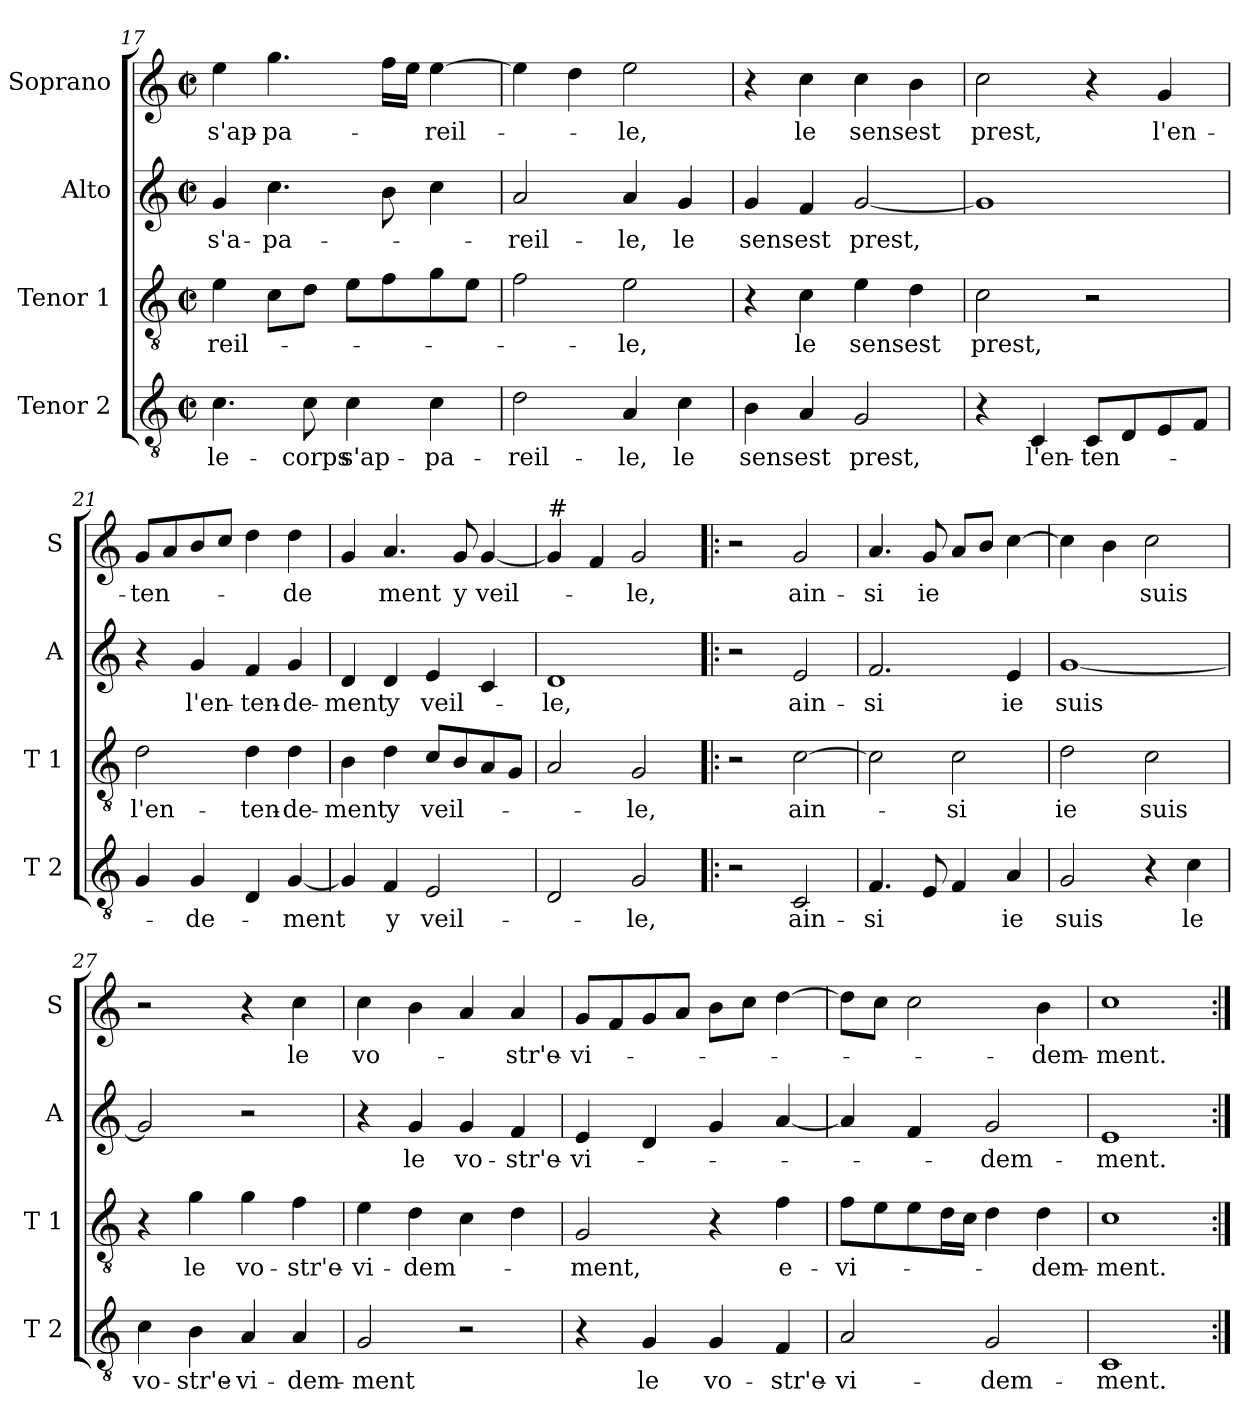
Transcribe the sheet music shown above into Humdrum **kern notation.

**kern	**text	**kern	**text	**kern	**text	**kern	**text
*part4	*part4	*part3	*part3	*part2	*part2	*part1	*part1
*staff4	*staff4	*staff3	*staff3	*staff2	*staff2	*staff1	*staff1
*I"Tenor 2	*	*I"Tenor 1	*	*I"Alto	*	*I"Soprano	*
*I'T 2	*	*I'T 1	*	*I'A	*	*I'S	*
*clefGv2	*	*clefGv2	*	*clefG2	*	*clefG2	*
*k[]	*	*k[]	*	*k[]	*	*k[]	*
*C:	*	*C:	*	*C:	*	*C:	*
*M2/2	*	*M2/2	*	*M2/2	*	*M2/2	*
*met(c|)	*	*met(c|)	*	*met(c|)	*	*met(c|)	*
=17	=17	=17	=17	=17	=17	=17	=17
!	!LO:LY:b	!	!LO:LY:b	!	!LO:LY:b	!	!LO:LY:b
4.c\	le-	4e\	-reil-	4g/	s'a-	4ee\	s'ap-
!	!	!	!	!	!LO:LY:b	!	!LO:LY:b
.	.	8c\L	.	4.cc\	-pa-	4.gg\	-pa-
!	!LO:LY:b	!	!	!	!	!	!
8c\	-corps	8d\J	.	.	.	.	.
!	!LO:LY:b	!	!	!	!	!	!
4c\	s'ap-	8e\L	.	.	.	.	.
.	.	8f\	.	8b\	.	16ff\LL	.
.	.	.	.	.	.	16ee\JJ	.
!	!LO:LY:b	!	!	!	!	!	!LO:LY:b
4c\	-pa-	8g\	.	4cc\	.	[4ee\	-reil-
.	.	8e\J	.	.	.	.	.
=18	=18	=18	=18	=18	=18	=18	=18
!	!LO:LY:b	!	!	!	!LO:LY:b	!	!
2d\	-reil-	2f\	.	2a/	-reil-	4ee\]	.
.	.	.	.	.	.	4dd\	.
!	!LO:LY:b	!	!LO:LY:b	!	!LO:LY:b	!	!LO:LY:b
4A/	-le,	2e\	-le,	4a/	-le,	2ee\	-le,
!	!LO:LY:b	!	!	!	!LO:LY:b	!	!
4c\	le	.	.	4g/	le	.	.
=19	=19	=19	=19	=19	=19	=19	=19
!	!LO:LY:b	!	!	!	!LO:LY:b	!	!
4B\	sens	4r	.	4g/	sens	4r	.
!	!LO:LY:b	!	!LO:LY:b	!	!LO:LY:b	!	!LO:LY:b
4A/	est	4c\	le	4f/	est	4cc\	le
!	!LO:LY:b	!	!LO:LY:b	!	!LO:LY:b	!	!LO:LY:b
2G/	prest,	4e\	sens	[2g/	prest,	4cc\	sens
!	!	!	!LO:LY:b	!	!	!	!LO:LY:b
.	.	4d\	est	.	.	4b\	est
=20	=20	=20	=20	=20	=20	=20	=20
!	!	!	!LO:LY:b	!	!	!	!LO:LY:b
4r	.	2c\	prest,	1g]	.	2cc\	prest,
!	!LO:LY:b	!	!	!	!	!	!
4C/	l'en-	.	.	.	.	.	.
!	!LO:LY:b	!	!	!	!	!	!
8C/L	-ten-	2r	.	.	.	4r	.
8D/	.	.	.	.	.	.	.
!	!	!	!	!	!	!	!LO:LY:b
8E/	.	.	.	.	.	4g/	l'en-
8F/J	.	.	.	.	.	.	.
!!LO:LB:g=z
=21	=21	=21	=21	=21	=21	=21	=21
!	!	!	!LO:LY:b	!	!	!	!LO:LY:b
4G/	.	2d\	l'en-	4r	.	8g/L	-ten-
.	.	.	.	.	.	8a/	.
!	!LO:LY:b	!	!	!	!LO:LY:b	!	!
4G/	-de-	.	.	4g/	l'en-	8b/	.
.	.	.	.	.	.	8cc/J	.
!	!	!	!LO:LY:b	!	!LO:LY:b	!	!
4D/	.	4d\	-ten-	4f/	-ten-	4dd\	.
!	!LO:LY:b	!	!LO:LY:b	!	!LO:LY:b	!	!LO:LY:b
[4G/	-ment	4d\	-de-	4g/	-de-	4dd\	-de
=22	=22	=22	=22	=22	=22	=22	=22
!	!	!	!LO:LY:b	!	!LO:LY:b	!	!
4G/]	.	4B\	-ment	4d/	-ment	4g/	.
!	!LO:LY:b	!	!LO:LY:b	!	!LO:LY:b	!	!LO:LY:b
4F/	y	4d\	y	4d/	y	4.a/	ment
!	!LO:LY:b	!	!LO:LY:b	!	!LO:LY:b	!	!
2E/	veil-	8c/L	veil-	4e/	veil-	.	.
!	!	!	!	!	!	!	!LO:LY:b
.	.	8B/	.	.	.	8g/	y
!	!	!	!	!	!	!	!LO:LY:b
.	.	8A/	.	4c/	.	[4g/	veil-
.	.	8G/J	.	.	.	.	.
=23	=23	=23	=23	=23	=23	=23	=23
!	!	!	!	!	!	!LO:TX:a:t=#	!
!	!	!	!	!	!LO:LY:b	!	!
2D/	.	2A/	.	1d	-le,	4g/]	.
.	.	.	.	.	.	4f/	.
!	!LO:LY:b	!	!LO:LY:b	!	!	!	!LO:LY:b
2G/	-le,	2G/	-le,	.	.	2g/	-le,
=24!|:	=24!|:	=24!|:	=24!|:	=24!|:	=24!|:	=24!|:	=24!|:
2r	.	2r	.	2r	.	2r	.
!	!LO:LY:b	!	!LO:LY:b	!	!LO:LY:b	!	!LO:LY:b
2C/	ain-	[2c\	ain-	2e/	ain-	2g/	ain-
=25	=25	=25	=25	=25	=25	=25	=25
!	!LO:LY:b	!	!	!	!LO:LY:b	!	!LO:LY:b
4.F/	-si	2c\]	.	2.f/	-si	4.a/	-si
!	!	!	!	!	!	!	!LO:LY:b
8E/	.	.	.	.	.	8g/	ie
!	!	!	!LO:LY:b	!	!	!	!
4F/	.	2c\	-si	.	.	8a/L	.
.	.	.	.	.	.	8b/J	.
!	!LO:LY:b	!	!	!	!LO:LY:b	!	!
4A/	ie	.	.	4e/	ie	[4cc\	.
!!LO:PB:g=z
=26	=26	=26	=26	=26	=26	=26	=26
!	!LO:LY:b	!	!LO:LY:b	!	!LO:LY:b	!	!
2G/	suis	2d\	ie	[1g	suis	4cc\]	.
.	.	.	.	.	.	4b\	.
!	!	!	!LO:LY:b	!	!	!	!LO:LY:b
4r	.	2c\	suis	.	.	2cc\	suis
!	!LO:LY:b	!	!	!	!	!	!
4c\	le	.	.	.	.	.	.
=27	=27	=27	=27	=27	=27	=27	=27
!	!LO:LY:b	!	!	!	!	!	!
4c\	vo-	4r	.	2g/]	.	2r	.
!	!LO:LY:b	!	!LO:LY:b	!	!	!	!
4B\	-str'e-	4g\	le	.	.	.	.
!	!LO:LY:b	!	!LO:LY:b	!	!	!	!
4A/	-vi-	4g\	vo-	2r	.	4r	.
!	!LO:LY:b	!	!LO:LY:b	!	!	!	!LO:LY:b
4A/	-dem-	4f\	-str'e-	.	.	4cc\	le
=28	=28	=28	=28	=28	=28	=28	=28
!	!LO:LY:b	!	!LO:LY:b	!	!	!	!LO:LY:b
2G/	-ment	4e\	-vi-	4r	.	4cc\	vo-
!	!	!	!LO:LY:b	!	!LO:LY:b	!	!
.	.	4d\	-dem-	4g/	le	4b\	.
!	!	!	!	!	!LO:LY:b	!	!
2r	.	4c\	.	4g/	vo-	4a/	.
!	!	!	!	!	!LO:LY:b	!	!LO:LY:b
.	.	4d\	.	4f/	-str'e-	4a/	-str'e-
=29	=29	=29	=29	=29	=29	=29	=29
!	!	!	!LO:LY:b	!	!LO:LY:b	!	!LO:LY:b
4r	.	2G/	-ment,	4e/	-vi-	8g/L	-vi-
.	.	.	.	.	.	8f/	.
!	!LO:LY:b	!	!	!	!	!	!
4G/	le	.	.	4d/	.	8g/	.
.	.	.	.	.	.	8a/J	.
!	!LO:LY:b	!	!	!	!	!	!
4G/	vo-	4r	.	4g/	.	8b\L	.
.	.	.	.	.	.	8cc\J	.
!	!LO:LY:b	!	!LO:LY:b	!	!	!	!
4F/	-str'e-	4f\	e-	[4a/	.	[4dd\	.
=30	=30	=30	=30	=30	=30	=30	=30
!	!LO:LY:b	!	!LO:LY:b	!	!	!	!
2A/	-vi-	8f\L	-vi-	4a/]	.	8dd\L]	.
.	.	8e\	.	.	.	8cc\J	.
.	.	8e\	.	4f/	.	2cc\	.
.	.	16d\L	.	.	.	.	.
.	.	16c\JJ	.	.	.	.	.
!	!LO:LY:b	!	!	!	!LO:LY:b	!	!
2G/	-dem-	4d\	.	2g/	-dem-	.	.
!	!	!	!LO:LY:b	!	!	!	!LO:LY:b
.	.	4d\	-dem-	.	.	4b\	-dem-
=31	=31	=31	=31	=31	=31	=31	=31
!	!LO:LY:b	!	!LO:LY:b	!	!LO:LY:b	!	!LO:LY:b
1C	-ment.	1c	-ment.	1e	-ment.	1cc	-ment.
=:|!	=:|!	=:|!	=:|!	=:|!	=:|!	=:|!	=:|!
*-	*-	*-	*-	*-	*-	*-	*-
